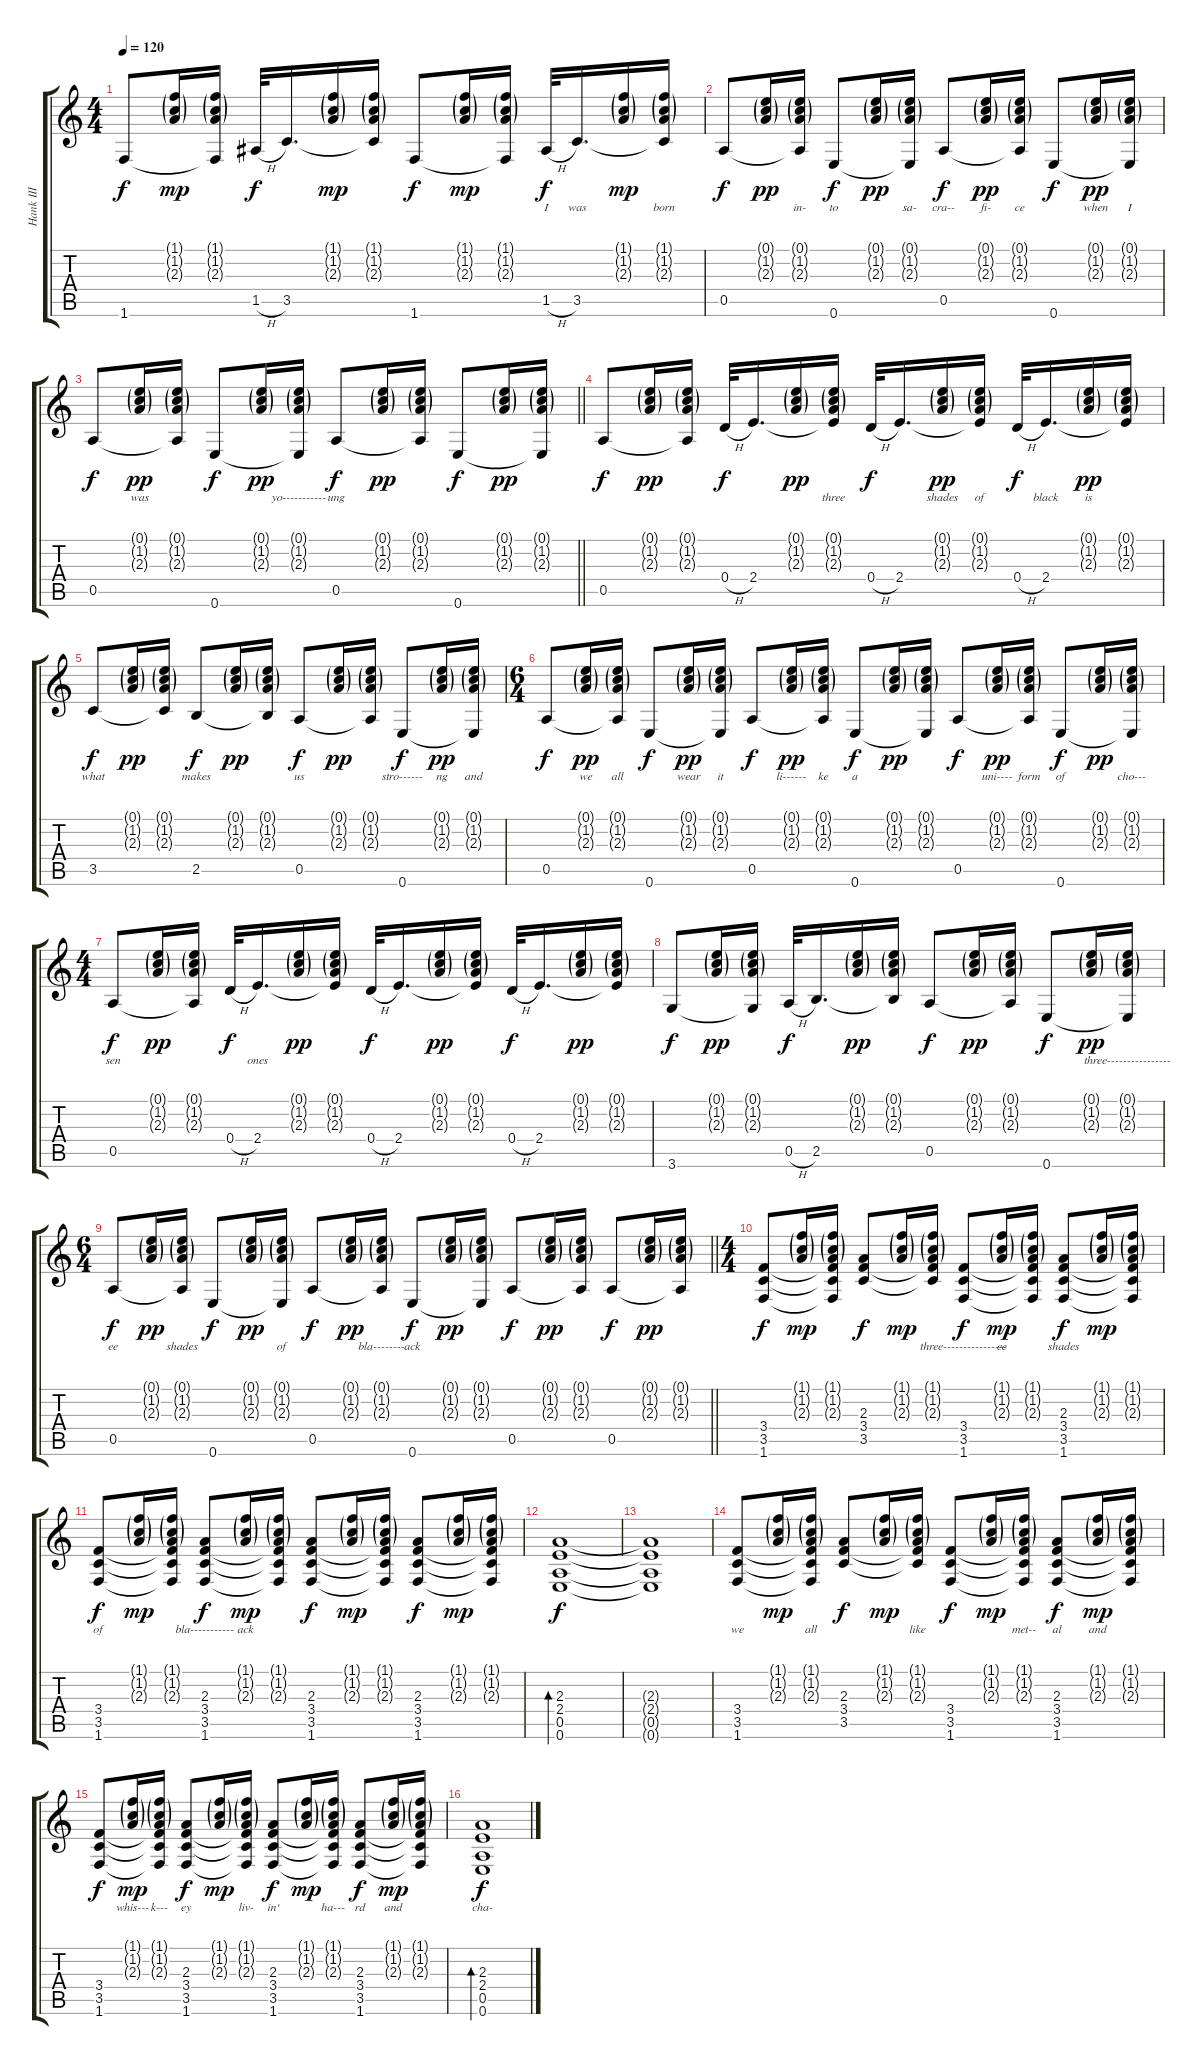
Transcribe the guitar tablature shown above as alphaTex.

\track ("Hank III" "Hank III") {instrument acousticguitarsteel}
\staff {score tabs}
\tuning (E4 B3 G3 D3 A2 E2) {hide}
\ts (4 4)
\tempo 120
\clef g2
\ks c
1.6.8{lyrics (0 "") lyrics (1 "") lyrics (2 "") lyrics (3 "") lyrics (4 "") dy f} (1.1{g} 1.2{g} 2.3{g}).16{lyrics (0 "") lyrics (1 "") lyrics (2 "") lyrics (3 "") lyrics (4 "") dy mp} (1.1{g} 1.2{g} 2.3{g} 1.6{t}).16{lyrics (0 "") lyrics (1 "") lyrics (2 "") lyrics (3 "") lyrics (4 "")} 1.5{h}.32{lyrics (0 "") lyrics (1 "") lyrics (2 "") lyrics (3 "") lyrics (4 "") dy f} 3.5.16{d lyrics (0 "") lyrics (1 "") lyrics (2 "") lyrics (3 "") lyrics (4 "")} (1.1{g} 1.2{g} 2.3{g}).16{lyrics (0 "") lyrics (1 "") lyrics (2 "") lyrics (3 "") lyrics (4 "") dy mp} (1.1{g} 1.2{g} 2.3{g} 3.5{t}).16{lyrics (0 "") lyrics (1 "") lyrics (2 "") lyrics (3 "") lyrics (4 "")} 1.6.8{lyrics (0 "") lyrics (1 "") lyrics (2 "") lyrics (3 "") lyrics (4 "") dy f} (1.1{g} 1.2{g} 2.3{g}).16{lyrics (0 "") lyrics (1 "") lyrics (2 "") lyrics (3 "") lyrics (4 "") dy mp} (1.1{g} 1.2{g} 2.3{g} 1.6{t}).16{lyrics (0 "") lyrics (1 "") lyrics (2 "") lyrics (3 "") lyrics (4 "")} 1.5{h}.32{lyrics (0 "I") lyrics (1 "") lyrics (2 "") lyrics (3 "") lyrics (4 "") dy f} 3.5.16{d lyrics (0 "was") lyrics (1 "") lyrics (2 "") lyrics (3 "") lyrics (4 "")} (1.1{g} 1.2{g} 2.3{g}).16{lyrics (0 "") lyrics (1 "") lyrics (2 "") lyrics (3 "") lyrics (4 "") dy mp} (1.1{g} 1.2{g} 2.3{g} 3.5{t}).16{lyrics (0 "born") lyrics (1 "") lyrics (2 "") lyrics (3 "") lyrics (4 "")} |
0.5.8{lyrics (0 "") lyrics (1 "") lyrics (2 "") lyrics (3 "") lyrics (4 "") dy f} (0.1{g} 1.2{g} 2.3{g}).16{lyrics (0 "") lyrics (1 "") lyrics (2 "") lyrics (3 "") lyrics (4 "") dy pp} (0.1{g} 1.2{g} 2.3{g} 0.5{t}).16{lyrics (0 "in-") lyrics (1 "") lyrics (2 "") lyrics (3 "") lyrics (4 "")} 0.6.8{lyrics (0 "to") lyrics (1 "") lyrics (2 "") lyrics (3 "") lyrics (4 "") dy f} (0.1{g} 1.2{g} 2.3{g}).16{lyrics (0 "") lyrics (1 "") lyrics (2 "") lyrics (3 "") lyrics (4 "") dy pp} (0.1{g} 1.2{g} 2.3{g} 0.6{t}).16{lyrics (0 "sa-") lyrics (1 "") lyrics (2 "") lyrics (3 "") lyrics (4 "")} 0.5.8{lyrics (0 "cra--") lyrics (1 "") lyrics (2 "") lyrics (3 "") lyrics (4 "") dy f} (0.1{g} 1.2{g} 2.3{g}).16{lyrics (0 "fi-") lyrics (1 "") lyrics (2 "") lyrics (3 "") lyrics (4 "") dy pp} (0.1{g} 1.2{g} 2.3{g} 0.5{t}).16{lyrics (0 "ce") lyrics (1 "") lyrics (2 "") lyrics (3 "") lyrics (4 "")} 0.6.8{lyrics (0 "") lyrics (1 "") lyrics (2 "") lyrics (3 "") lyrics (4 "") dy f} (0.1{g} 1.2{g} 2.3{g}).16{lyrics (0 "when") lyrics (1 "") lyrics (2 "") lyrics (3 "") lyrics (4 "") dy pp} (0.1{g} 1.2{g} 2.3{g} 0.6{t}).16{lyrics (0 "I") lyrics (1 "") lyrics (2 "") lyrics (3 "") lyrics (4 "")} |
\barLineRight lightlight
0.5.8{lyrics (0 "") lyrics (1 "") lyrics (2 "") lyrics (3 "") lyrics (4 "") dy f} (0.1{g} 1.2{g} 2.3{g}).16{lyrics (0 "was") lyrics (1 "") lyrics (2 "") lyrics (3 "") lyrics (4 "") dy pp} (0.1{g} 1.2{g} 2.3{g} 0.5{t}).16{lyrics (0 "") lyrics (1 "") lyrics (2 "") lyrics (3 "") lyrics (4 "")} 0.6.8{lyrics (0 "") lyrics (1 "") lyrics (2 "") lyrics (3 "") lyrics (4 "") dy f} (0.1{g} 1.2{g} 2.3{g}).16{lyrics (0 "") lyrics (1 "") lyrics (2 "") lyrics (3 "") lyrics (4 "") dy pp} (0.1{g} 1.2{g} 2.3{g} 0.6{t}).16{lyrics (0 "yo-----------") lyrics (1 "") lyrics (2 "") lyrics (3 "") lyrics (4 "")} 0.5.8{lyrics (0 "ung") lyrics (1 "") lyrics (2 "") lyrics (3 "") lyrics (4 "") dy f} (0.1{g} 1.2{g} 2.3{g}).16{lyrics (0 "") lyrics (1 "") lyrics (2 "") lyrics (3 "") lyrics (4 "") dy pp} (0.1{g} 1.2{g} 2.3{g} 0.5{t}).16{lyrics (0 "") lyrics (1 "") lyrics (2 "") lyrics (3 "") lyrics (4 "")} 0.6.8{lyrics (0 "") lyrics (1 "") lyrics (2 "") lyrics (3 "") lyrics (4 "") dy f} (0.1{g} 1.2{g} 2.3{g}).16{lyrics (0 "") lyrics (1 "") lyrics (2 "") lyrics (3 "") lyrics (4 "") dy pp} (0.1{g} 1.2{g} 2.3{g} 0.6{t}).16{lyrics (0 "") lyrics (1 "") lyrics (2 "") lyrics (3 "") lyrics (4 "")} |
0.5.8{lyrics (0 "") lyrics (1 "") lyrics (2 "") lyrics (3 "") lyrics (4 "") dy f} (0.1{g} 1.2{g} 2.3{g}).16{lyrics (0 "") lyrics (1 "") lyrics (2 "") lyrics (3 "") lyrics (4 "") dy pp} (0.1{g} 1.2{g} 2.3{g} 0.5{t}).16{lyrics (0 "") lyrics (1 "") lyrics (2 "") lyrics (3 "") lyrics (4 "")} 0.4{h}.32{lyrics (0 "") lyrics (1 "") lyrics (2 "") lyrics (3 "") lyrics (4 "") dy f} 2.4.16{d lyrics (0 "") lyrics (1 "") lyrics (2 "") lyrics (3 "") lyrics (4 "")} (0.1{g} 1.2{g} 2.3{g}).16{lyrics (0 "") lyrics (1 "") lyrics (2 "") lyrics (3 "") lyrics (4 "") dy pp} (0.1{g} 1.2{g} 2.3{g} 2.4{t}).16{lyrics (0 "three") lyrics (1 "") lyrics (2 "") lyrics (3 "") lyrics (4 "")} 0.4{h}.32{lyrics (0 "") lyrics (1 "") lyrics (2 "") lyrics (3 "") lyrics (4 "") dy f} 2.4.16{d lyrics (0 "") lyrics (1 "") lyrics (2 "") lyrics (3 "") lyrics (4 "")} (0.1{g} 1.2{g} 2.3{g}).16{lyrics (0 "shades") lyrics (1 "") lyrics (2 "") lyrics (3 "") lyrics (4 "") dy pp} (0.1{g} 1.2{g} 2.3{g} 2.4{t}).16{lyrics (0 "of") lyrics (1 "") lyrics (2 "") lyrics (3 "") lyrics (4 "")} 0.4{h}.32{lyrics (0 "") lyrics (1 "") lyrics (2 "") lyrics (3 "") lyrics (4 "") dy f} 2.4.16{d lyrics (0 "black") lyrics (1 "") lyrics (2 "") lyrics (3 "") lyrics (4 "")} (0.1{g} 1.2{g} 2.3{g}).16{lyrics (0 "is") lyrics (1 "") lyrics (2 "") lyrics (3 "") lyrics (4 "") dy pp} (0.1{g} 1.2{g} 2.3{g} 2.4{t}).16{lyrics (0 "") lyrics (1 "") lyrics (2 "") lyrics (3 "") lyrics (4 "")} |
3.5.8{lyrics (0 "what") lyrics (1 "") lyrics (2 "") lyrics (3 "") lyrics (4 "") dy f} (0.1{g} 1.2{g} 2.3{g}).16{lyrics (0 "") lyrics (1 "") lyrics (2 "") lyrics (3 "") lyrics (4 "") dy pp} (0.1{g} 1.2{g} 2.3{g} 3.5{t}).16{lyrics (0 "") lyrics (1 "") lyrics (2 "") lyrics (3 "") lyrics (4 "")} 2.5.8{lyrics (0 "makes") lyrics (1 "") lyrics (2 "") lyrics (3 "") lyrics (4 "") dy f} (0.1{g} 1.2{g} 2.3{g}).16{lyrics (0 "") lyrics (1 "") lyrics (2 "") lyrics (3 "") lyrics (4 "") dy pp} (0.1{g} 1.2{g} 2.3{g} 2.5{t}).16{lyrics (0 "") lyrics (1 "") lyrics (2 "") lyrics (3 "") lyrics (4 "")} 0.5.8{lyrics (0 "us") lyrics (1 "") lyrics (2 "") lyrics (3 "") lyrics (4 "") dy f} (0.1{g} 1.2{g} 2.3{g}).16{lyrics (0 "") lyrics (1 "") lyrics (2 "") lyrics (3 "") lyrics (4 "") dy pp} (0.1{g} 1.2{g} 2.3{g} 0.5{t}).16{lyrics (0 "") lyrics (1 "") lyrics (2 "") lyrics (3 "") lyrics (4 "")} 0.6.8{lyrics (0 "stro------") lyrics (1 "") lyrics (2 "") lyrics (3 "") lyrics (4 "") dy f} (0.1{g} 1.2{g} 2.3{g}).16{lyrics (0 "ng") lyrics (1 "") lyrics (2 "") lyrics (3 "") lyrics (4 "") dy pp} (0.1{g} 1.2{g} 2.3{g} 0.6{t}).16{lyrics (0 "and") lyrics (1 "") lyrics (2 "") lyrics (3 "") lyrics (4 "")} |
\ts (6 4)
0.5.8{lyrics (0 "") lyrics (1 "") lyrics (2 "") lyrics (3 "") lyrics (4 "") dy f} (0.1{g} 1.2{g} 2.3{g}).16{lyrics (0 "we") lyrics (1 "") lyrics (2 "") lyrics (3 "") lyrics (4 "") dy pp} (0.1{g} 1.2{g} 2.3{g} 0.5{t}).16{lyrics (0 "all") lyrics (1 "") lyrics (2 "") lyrics (3 "") lyrics (4 "")} 0.6.8{lyrics (0 "") lyrics (1 "") lyrics (2 "") lyrics (3 "") lyrics (4 "") dy f} (0.1{g} 1.2{g} 2.3{g}).16{lyrics (0 "wear") lyrics (1 "") lyrics (2 "") lyrics (3 "") lyrics (4 "") dy pp} (0.1{g} 1.2{g} 2.3{g} 0.6{t}).16{lyrics (0 "it") lyrics (1 "") lyrics (2 "") lyrics (3 "") lyrics (4 "")} 0.5.8{lyrics (0 "") lyrics (1 "") lyrics (2 "") lyrics (3 "") lyrics (4 "") dy f} (0.1{g} 1.2{g} 2.3{g}).16{lyrics (0 "li------") lyrics (1 "") lyrics (2 "") lyrics (3 "") lyrics (4 "") dy pp} (0.1{g} 1.2{g} 2.3{g} 0.5{t}).16{lyrics (0 "ke") lyrics (1 "") lyrics (2 "") lyrics (3 "") lyrics (4 "")} 0.6.8{lyrics (0 "a") lyrics (1 "") lyrics (2 "") lyrics (3 "") lyrics (4 "") dy f} (0.1{g} 1.2{g} 2.3{g}).16{lyrics (0 "") lyrics (1 "") lyrics (2 "") lyrics (3 "") lyrics (4 "") dy pp} (0.1{g} 1.2{g} 2.3{g} 0.6{t}).16{lyrics (0 "") lyrics (1 "") lyrics (2 "") lyrics (3 "") lyrics (4 "")} 0.5.8{lyrics (0 "") lyrics (1 "") lyrics (2 "") lyrics (3 "") lyrics (4 "") dy f} (0.1{g} 1.2{g} 2.3{g}).16{lyrics (0 "uni----") lyrics (1 "") lyrics (2 "") lyrics (3 "") lyrics (4 "") dy pp} (0.1{g} 1.2{g} 2.3{g} 0.5{t}).16{lyrics (0 "form") lyrics (1 "") lyrics (2 "") lyrics (3 "") lyrics (4 "")} 0.6.8{lyrics (0 "of") lyrics (1 "") lyrics (2 "") lyrics (3 "") lyrics (4 "") dy f} (0.1{g} 1.2{g} 2.3{g}).16{lyrics (0 "") lyrics (1 "") lyrics (2 "") lyrics (3 "") lyrics (4 "") dy pp} (0.1{g} 1.2{g} 2.3{g} 0.6{t}).16{lyrics (0 "cho---") lyrics (1 "") lyrics (2 "") lyrics (3 "") lyrics (4 "")} |
\ts (4 4)
0.5.8{lyrics (0 "sen") lyrics (1 "") lyrics (2 "") lyrics (3 "") lyrics (4 "") dy f} (0.1{g} 1.2{g} 2.3{g}).16{lyrics (0 "") lyrics (1 "") lyrics (2 "") lyrics (3 "") lyrics (4 "") dy pp} (0.1{g} 1.2{g} 2.3{g} 0.5{t}).16{lyrics (0 "") lyrics (1 "") lyrics (2 "") lyrics (3 "") lyrics (4 "")} 0.4{h}.32{lyrics (0 "") lyrics (1 "") lyrics (2 "") lyrics (3 "") lyrics (4 "") dy f} 2.4.16{d lyrics (0 "ones") lyrics (1 "") lyrics (2 "") lyrics (3 "") lyrics (4 "")} (0.1{g} 1.2{g} 2.3{g}).16{lyrics (0 "") lyrics (1 "") lyrics (2 "") lyrics (3 "") lyrics (4 "") dy pp} (0.1{g} 1.2{g} 2.3{g} 2.4{t}).16{lyrics (0 "") lyrics (1 "") lyrics (2 "") lyrics (3 "") lyrics (4 "")} 0.4{h}.32{lyrics (0 "") lyrics (1 "") lyrics (2 "") lyrics (3 "") lyrics (4 "") dy f} 2.4.16{d lyrics (0 "") lyrics (1 "") lyrics (2 "") lyrics (3 "") lyrics (4 "")} (0.1{g} 1.2{g} 2.3{g}).16{lyrics (0 "") lyrics (1 "") lyrics (2 "") lyrics (3 "") lyrics (4 "") dy pp} (0.1{g} 1.2{g} 2.3{g} 2.4{t}).16{lyrics (0 "") lyrics (1 "") lyrics (2 "") lyrics (3 "") lyrics (4 "")} 0.4{h}.32{lyrics (0 "") lyrics (1 "") lyrics (2 "") lyrics (3 "") lyrics (4 "") dy f} 2.4.16{d lyrics (0 "") lyrics (1 "") lyrics (2 "") lyrics (3 "") lyrics (4 "")} (0.1{g} 1.2{g} 2.3{g}).16{lyrics (0 "") lyrics (1 "") lyrics (2 "") lyrics (3 "") lyrics (4 "") dy pp} (0.1{g} 1.2{g} 2.3{g} 2.4{t}).16{lyrics (0 "") lyrics (1 "") lyrics (2 "") lyrics (3 "") lyrics (4 "")} |
3.6.8{lyrics (0 "") lyrics (1 "") lyrics (2 "") lyrics (3 "") lyrics (4 "") dy f} (0.1{g} 1.2{g} 2.3{g}).16{lyrics (0 "") lyrics (1 "") lyrics (2 "") lyrics (3 "") lyrics (4 "") dy pp} (0.1{g} 1.2{g} 2.3{g} 3.6{t}).16{lyrics (0 "") lyrics (1 "") lyrics (2 "") lyrics (3 "") lyrics (4 "")} 0.5{h}.32{lyrics (0 "") lyrics (1 "") lyrics (2 "") lyrics (3 "") lyrics (4 "") dy f} 2.5.16{d lyrics (0 "") lyrics (1 "") lyrics (2 "") lyrics (3 "") lyrics (4 "")} (0.1{g} 1.2{g} 2.3{g}).16{lyrics (0 "") lyrics (1 "") lyrics (2 "") lyrics (3 "") lyrics (4 "") dy pp} (0.1{g} 1.2{g} 2.3{g} 2.5{t}).16{lyrics (0 "") lyrics (1 "") lyrics (2 "") lyrics (3 "") lyrics (4 "")} 0.5.8{lyrics (0 "") lyrics (1 "") lyrics (2 "") lyrics (3 "") lyrics (4 "") dy f} (0.1{g} 1.2{g} 2.3{g}).16{lyrics (0 "") lyrics (1 "") lyrics (2 "") lyrics (3 "") lyrics (4 "") dy pp} (0.1{g} 1.2{g} 2.3{g} 0.5{t}).16{lyrics (0 "") lyrics (1 "") lyrics (2 "") lyrics (3 "") lyrics (4 "")} 0.6.8{lyrics (0 "") lyrics (1 "") lyrics (2 "") lyrics (3 "") lyrics (4 "") dy f} (0.1{g} 1.2{g} 2.3{g}).16{lyrics (0 "") lyrics (1 "") lyrics (2 "") lyrics (3 "") lyrics (4 "") dy pp} (0.1{g} 1.2{g} 2.3{g} 0.6{t}).16{lyrics (0 "three----------------") lyrics (1 "") lyrics (2 "") lyrics (3 "") lyrics (4 "")} |
\ts (6 4)
\barLineRight lightlight
0.5.8{lyrics (0 "ee") lyrics (1 "") lyrics (2 "") lyrics (3 "") lyrics (4 "") dy f} (0.1{g} 1.2{g} 2.3{g}).16{lyrics (0 "") lyrics (1 "") lyrics (2 "") lyrics (3 "") lyrics (4 "") dy pp} (0.1{g} 1.2{g} 2.3{g} 0.5{t}).16{lyrics (0 "shades") lyrics (1 "") lyrics (2 "") lyrics (3 "") lyrics (4 "")} 0.6.8{lyrics (0 "") lyrics (1 "") lyrics (2 "") lyrics (3 "") lyrics (4 "") dy f} (0.1{g} 1.2{g} 2.3{g}).16{lyrics (0 "") lyrics (1 "") lyrics (2 "") lyrics (3 "") lyrics (4 "") dy pp} (0.1{g} 1.2{g} 2.3{g} 0.6{t}).16{lyrics (0 "of") lyrics (1 "") lyrics (2 "") lyrics (3 "") lyrics (4 "")} 0.5.8{lyrics (0 "") lyrics (1 "") lyrics (2 "") lyrics (3 "") lyrics (4 "") dy f} (0.1{g} 1.2{g} 2.3{g}).16{lyrics (0 "") lyrics (1 "") lyrics (2 "") lyrics (3 "") lyrics (4 "") dy pp} (0.1{g} 1.2{g} 2.3{g} 0.5{t}).16{lyrics (0 "bla--------") lyrics (1 "") lyrics (2 "") lyrics (3 "") lyrics (4 "")} 0.6.8{lyrics (0 "ack") lyrics (1 "") lyrics (2 "") lyrics (3 "") lyrics (4 "") dy f} (0.1{g} 1.2{g} 2.3{g}).16{lyrics (0 "") lyrics (1 "") lyrics (2 "") lyrics (3 "") lyrics (4 "") dy pp} (0.1{g} 1.2{g} 2.3{g} 0.6{t}).16{lyrics (0 "") lyrics (1 "") lyrics (2 "") lyrics (3 "") lyrics (4 "")} 0.5.8{lyrics (0 "") lyrics (1 "") lyrics (2 "") lyrics (3 "") lyrics (4 "") dy f} (0.1{g} 1.2{g} 2.3{g}).16{lyrics (0 "") lyrics (1 "") lyrics (2 "") lyrics (3 "") lyrics (4 "") dy pp} (0.1{g} 1.2{g} 2.3{g} 0.5{t}).16{lyrics (0 "") lyrics (1 "") lyrics (2 "") lyrics (3 "") lyrics (4 "")} 0.5.8{lyrics (0 "") lyrics (1 "") lyrics (2 "") lyrics (3 "") lyrics (4 "") dy f} (0.1{g} 1.2{g} 2.3{g}).16{lyrics (0 "") lyrics (1 "") lyrics (2 "") lyrics (3 "") lyrics (4 "") dy pp} (0.1{g} 1.2{g} 2.3{g} 0.5{t}).16{lyrics (0 "") lyrics (1 "") lyrics (2 "") lyrics (3 "") lyrics (4 "")} |
\ts (4 4)
(3.4 3.5 1.6).8{lyrics (0 "") lyrics (1 "") lyrics (2 "") lyrics (3 "") lyrics (4 "") dy f} (1.1{g} 1.2{g} 2.3{g}).16{lyrics (0 "") lyrics (1 "") lyrics (2 "") lyrics (3 "") lyrics (4 "") dy mp} (1.1{g} 1.2{g} 2.3{g} 3.4{t} 3.5{t} 1.6{t}).16{lyrics (0 "") lyrics (1 "") lyrics (2 "") lyrics (3 "") lyrics (4 "")} (2.3 3.4 3.5).8{lyrics (0 "") lyrics (1 "") lyrics (2 "") lyrics (3 "") lyrics (4 "") dy f} (1.1{g} 1.2{g} 2.3{g}).16{lyrics (0 "") lyrics (1 "") lyrics (2 "") lyrics (3 "") lyrics (4 "") dy mp} (1.1{g} 1.2{g} 2.3{g} 3.4{t} 3.5{t}).16{lyrics (0 "") lyrics (1 "") lyrics (2 "") lyrics (3 "") lyrics (4 "")} (3.4 3.5 1.6).8{lyrics (0 "three----------------") lyrics (1 "") lyrics (2 "") lyrics (3 "") lyrics (4 "") dy f} (1.1{g} 1.2{g} 2.3{g}).16{lyrics (0 "ee") lyrics (1 "") lyrics (2 "") lyrics (3 "") lyrics (4 "") dy mp} (1.1{g} 1.2{g} 2.3{g} 3.4{t} 3.5{t} 1.6{t}).16{lyrics (0 "") lyrics (1 "") lyrics (2 "") lyrics (3 "") lyrics (4 "")} (2.3 3.4 3.5 1.6).8{lyrics (0 "shades") lyrics (1 "") lyrics (2 "") lyrics (3 "") lyrics (4 "") dy f} (1.1{g} 1.2{g} 2.3{g}).16{lyrics (0 "") lyrics (1 "") lyrics (2 "") lyrics (3 "") lyrics (4 "") dy mp} (1.1{g} 1.2{g} 2.3{g} 3.4{t} 3.5{t} 1.6{t}).16{lyrics (0 "") lyrics (1 "") lyrics (2 "") lyrics (3 "") lyrics (4 "")} |
(3.4 3.5 1.6).8{lyrics (0 "of") lyrics (1 "") lyrics (2 "") lyrics (3 "") lyrics (4 "") dy f} (1.1{g} 1.2{g} 2.3{g}).16{lyrics (0 "") lyrics (1 "") lyrics (2 "") lyrics (3 "") lyrics (4 "") dy mp} (1.1{g} 1.2{g} 2.3{g} 3.4{t} 3.5{t} 1.6{t}).16{lyrics (0 "") lyrics (1 "") lyrics (2 "") lyrics (3 "") lyrics (4 "")} (2.3 3.4 3.5 1.6).8{lyrics (0 "bla-----------") lyrics (1 "") lyrics (2 "") lyrics (3 "") lyrics (4 "") dy f} (1.1{g} 1.2{g} 2.3{g}).16{lyrics (0 "ack") lyrics (1 "") lyrics (2 "") lyrics (3 "") lyrics (4 "") dy mp} (1.1{g} 1.2{g} 2.3{g} 3.4{t} 3.5{t} 1.6{t}).16{lyrics (0 "") lyrics (1 "") lyrics (2 "") lyrics (3 "") lyrics (4 "")} (2.3 3.4 3.5 1.6).8{lyrics (0 "") lyrics (1 "") lyrics (2 "") lyrics (3 "") lyrics (4 "") dy f} (1.1{g} 1.2{g} 2.3{g}).16{lyrics (0 "") lyrics (1 "") lyrics (2 "") lyrics (3 "") lyrics (4 "") dy mp} (1.1{g} 1.2{g} 2.3{g} 3.4{t} 3.5{t} 1.6{t}).16{lyrics (0 "") lyrics (1 "") lyrics (2 "") lyrics (3 "") lyrics (4 "")} (2.3 3.4 3.5 1.6).8{lyrics (0 "") lyrics (1 "") lyrics (2 "") lyrics (3 "") lyrics (4 "") dy f} (1.1{g} 1.2{g} 2.3{g}).16{lyrics (0 "") lyrics (1 "") lyrics (2 "") lyrics (3 "") lyrics (4 "") dy mp} (1.1{g} 1.2{g} 2.3{g} 3.4{t} 3.5{t} 1.6{t}).16{lyrics (0 "") lyrics (1 "") lyrics (2 "") lyrics (3 "") lyrics (4 "")} |
(2.3 2.4 0.5 0.6).1{bd 120 lyrics (0 "") lyrics (1 "") lyrics (2 "") lyrics (3 "") lyrics (4 "") dy f} |
(2.3{t} 2.4{t} 0.5{t} 0.6{t}).1{lyrics (0 "") lyrics (1 "") lyrics (2 "") lyrics (3 "") lyrics (4 "")} |
(3.4 3.5 1.6).8{lyrics (0 "we") lyrics (1 "") lyrics (2 "") lyrics (3 "") lyrics (4 "")} (1.1{g} 1.2{g} 2.3{g}).16{lyrics (0 "") lyrics (1 "") lyrics (2 "") lyrics (3 "") lyrics (4 "") dy mp} (1.1{g} 1.2{g} 2.3{g} 3.4{t} 3.5{t} 1.6{t}).16{lyrics (0 "all") lyrics (1 "") lyrics (2 "") lyrics (3 "") lyrics (4 "")} (2.3 3.4 3.5).8{lyrics (0 "") lyrics (1 "") lyrics (2 "") lyrics (3 "") lyrics (4 "") dy f} (1.1{g} 1.2{g} 2.3{g}).16{lyrics (0 "") lyrics (1 "") lyrics (2 "") lyrics (3 "") lyrics (4 "") dy mp} (1.1{g} 1.2{g} 2.3{g} 3.4{t} 3.5{t}).16{lyrics (0 "like") lyrics (1 "") lyrics (2 "") lyrics (3 "") lyrics (4 "")} (3.4 3.5 1.6).8{lyrics (0 "") lyrics (1 "") lyrics (2 "") lyrics (3 "") lyrics (4 "") dy f} (1.1{g} 1.2{g} 2.3{g}).16{lyrics (0 "") lyrics (1 "") lyrics (2 "") lyrics (3 "") lyrics (4 "") dy mp} (1.1{g} 1.2{g} 2.3{g} 3.4{t} 3.5{t} 1.6{t}).16{lyrics (0 "met--") lyrics (1 "") lyrics (2 "") lyrics (3 "") lyrics (4 "")} (2.3 3.4 3.5 1.6).8{lyrics (0 "al") lyrics (1 "") lyrics (2 "") lyrics (3 "") lyrics (4 "") dy f} (1.1{g} 1.2{g} 2.3{g}).16{lyrics (0 "and") lyrics (1 "") lyrics (2 "") lyrics (3 "") lyrics (4 "") dy mp} (1.1{g} 1.2{g} 2.3{g} 3.4{t} 3.5{t} 1.6{t}).16{lyrics (0 "") lyrics (1 "") lyrics (2 "") lyrics (3 "") lyrics (4 "")} |
(3.4 3.5 1.6).8{lyrics (0 "") lyrics (1 "") lyrics (2 "") lyrics (3 "") lyrics (4 "") dy f} (1.1{g} 1.2{g} 2.3{g}).16{lyrics (0 "whis---") lyrics (1 "") lyrics (2 "") lyrics (3 "") lyrics (4 "") dy mp} (1.1{g} 1.2{g} 2.3{g} 3.4{t} 3.5{t} 1.6{t}).16{lyrics (0 "k---") lyrics (1 "") lyrics (2 "") lyrics (3 "") lyrics (4 "")} (2.3 3.4 3.5 1.6).8{lyrics (0 "ey") lyrics (1 "") lyrics (2 "") lyrics (3 "") lyrics (4 "") dy f} (1.1{g} 1.2{g} 2.3{g}).16{lyrics (0 "") lyrics (1 "") lyrics (2 "") lyrics (3 "") lyrics (4 "") dy mp} (1.1{g} 1.2{g} 2.3{g} 3.4{t} 3.5{t} 1.6{t}).16{lyrics (0 "liv-") lyrics (1 "") lyrics (2 "") lyrics (3 "") lyrics (4 "")} (2.3 3.4 3.5 1.6).8{lyrics (0 "in'") lyrics (1 "") lyrics (2 "") lyrics (3 "") lyrics (4 "") dy f} (1.1{g} 1.2{g} 2.3{g}).16{lyrics (0 "") lyrics (1 "") lyrics (2 "") lyrics (3 "") lyrics (4 "") dy mp} (1.1{g} 1.2{g} 2.3{g} 3.4{t} 3.5{t} 1.6{t}).16{lyrics (0 "ha---") lyrics (1 "") lyrics (2 "") lyrics (3 "") lyrics (4 "")} (2.3 3.4 3.5 1.6).8{lyrics (0 "rd") lyrics (1 "") lyrics (2 "") lyrics (3 "") lyrics (4 "") dy f} (1.1{g} 1.2{g} 2.3{g}).16{lyrics (0 "and") lyrics (1 "") lyrics (2 "") lyrics (3 "") lyrics (4 "") dy mp} (1.1{g} 1.2{g} 2.3{g} 3.4{t} 3.5{t} 1.6{t}).16{lyrics (0 "") lyrics (1 "") lyrics (2 "") lyrics (3 "") lyrics (4 "")} |
(2.3 2.4 0.5 0.6).1{bd 120 lyrics (0 "cha-") lyrics (1 "") lyrics (2 "") lyrics (3 "") lyrics (4 "") dy f}
